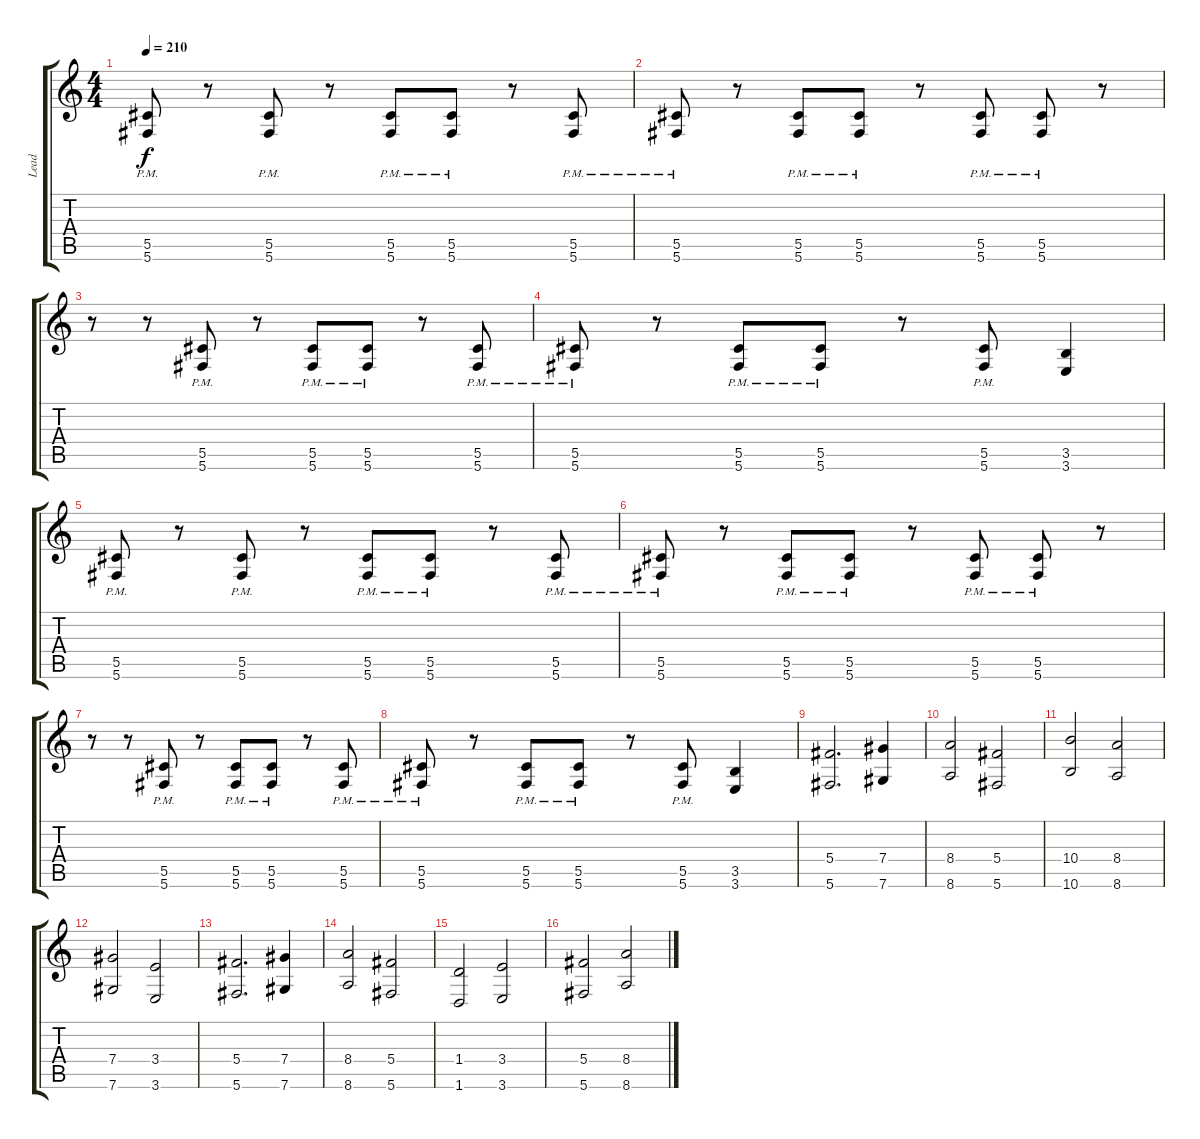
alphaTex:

\track ("Lead" "Lead") {instrument distortionguitar}
\staff {score tabs}
\tuning (Eb4 Bb3 Gb3 Db3 Ab2 Db2) {hide}
\ts (4 4)
\tempo 210
\clef g2
\ks c
(5.5{pm} 5.6{pm}).8{dy f} r.8 (5.5{pm} 5.6{pm}).8 r.8 (5.5{pm} 5.6{pm}).8 (5.5{pm} 5.6{pm}).8 r.8 (5.5{pm} 5.6{pm}).8 |
(5.5{pm} 5.6{pm}).8 r.8 (5.5{pm} 5.6{pm}).8 (5.5{pm} 5.6{pm}).8 r.8 (5.5{pm} 5.6{pm}).8 (5.5{pm} 5.6{pm}).8 r.8 |
r.8 r.8 (5.5{pm} 5.6{pm}).8 r.8 (5.5{pm} 5.6{pm}).8 (5.5{pm} 5.6{pm}).8 r.8 (5.5{pm} 5.6{pm}).8 |
(5.5{pm} 5.6{pm}).8 r.8 (5.5{pm} 5.6{pm}).8 (5.5{pm} 5.6{pm}).8 r.8 (5.5{pm} 5.6{pm}).8 (3.5 3.6).4 |
(5.5{pm} 5.6{pm}).8 r.8 (5.5{pm} 5.6{pm}).8 r.8 (5.5{pm} 5.6{pm}).8 (5.5{pm} 5.6{pm}).8 r.8 (5.5{pm} 5.6{pm}).8 |
(5.5{pm} 5.6{pm}).8 r.8 (5.5{pm} 5.6{pm}).8 (5.5{pm} 5.6{pm}).8 r.8 (5.5{pm} 5.6{pm}).8 (5.5{pm} 5.6{pm}).8 r.8 |
r.8 r.8 (5.5{pm} 5.6{pm}).8 r.8 (5.5{pm} 5.6{pm}).8 (5.5{pm} 5.6{pm}).8 r.8 (5.5{pm} 5.6{pm}).8 |
(5.5{pm} 5.6{pm}).8 r.8 (5.5{pm} 5.6{pm}).8 (5.5{pm} 5.6{pm}).8 r.8 (5.5{pm} 5.6{pm}).8 (3.5 3.6).4 |
(5.4 5.6).2{d} (7.4 7.6).4 |
(8.4 8.6).2 (5.4 5.6).2 |
(10.4 10.6).2 (8.4 8.6).2 |
(7.4 7.6).2 (3.4 3.6).2 |
(5.4 5.6).2{d} (7.4 7.6).4 |
(8.4 8.6).2 (5.4 5.6).2 |
(1.4 1.6).2 (3.4 3.6).2 |
(5.4 5.6).2 (8.4 8.6).2
